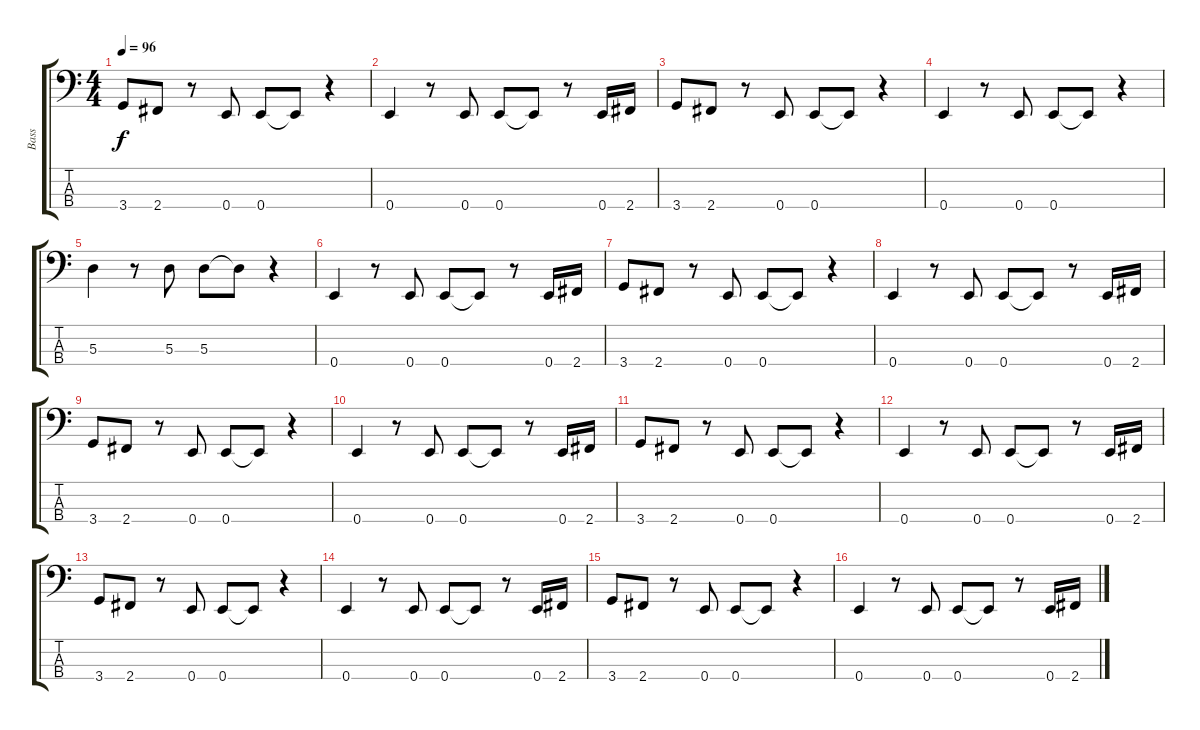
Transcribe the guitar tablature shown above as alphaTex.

\track ("Bass" "Bass") {instrument fretlessbass}
\staff {score tabs}
\tuning (G2 D2 A1 E1) {hide}
\ts (4 4)
\tempo 96
\clef f4
\ks c
3.4.8{dy f} 2.4.8 r.8 0.4.8 0.4.8 0.4{t}.8 r.4 |
0.4.4 r.8 0.4.8 0.4.8 0.4{t}.8 r.8 0.4.16 2.4.16 |
3.4.8 2.4.8 r.8 0.4.8 0.4.8 0.4{t}.8 r.4 |
0.4.4 r.8 0.4.8 0.4.8 0.4{t}.8 r.4 |
5.3.4 r.8 5.3.8 5.3.8 5.3{t}.8 r.4 |
0.4.4 r.8 0.4.8 0.4.8 0.4{t}.8 r.8 0.4.16 2.4.16 |
3.4.8 2.4.8 r.8 0.4.8 0.4.8 0.4{t}.8 r.4 |
0.4.4 r.8 0.4.8 0.4.8 0.4{t}.8 r.8 0.4.16 2.4.16 |
3.4.8 2.4.8 r.8 0.4.8 0.4.8 0.4{t}.8 r.4 |
0.4.4 r.8 0.4.8 0.4.8 0.4{t}.8 r.8 0.4.16 2.4.16 |
3.4.8 2.4.8 r.8 0.4.8 0.4.8 0.4{t}.8 r.4 |
0.4.4 r.8 0.4.8 0.4.8 0.4{t}.8 r.8 0.4.16 2.4.16 |
3.4.8 2.4.8 r.8 0.4.8 0.4.8 0.4{t}.8 r.4 |
0.4.4 r.8 0.4.8 0.4.8 0.4{t}.8 r.8 0.4.16 2.4.16 |
3.4.8 2.4.8 r.8 0.4.8 0.4.8 0.4{t}.8 r.4 |
0.4.4 r.8 0.4.8 0.4.8 0.4{t}.8 r.8 0.4.16 2.4.16
